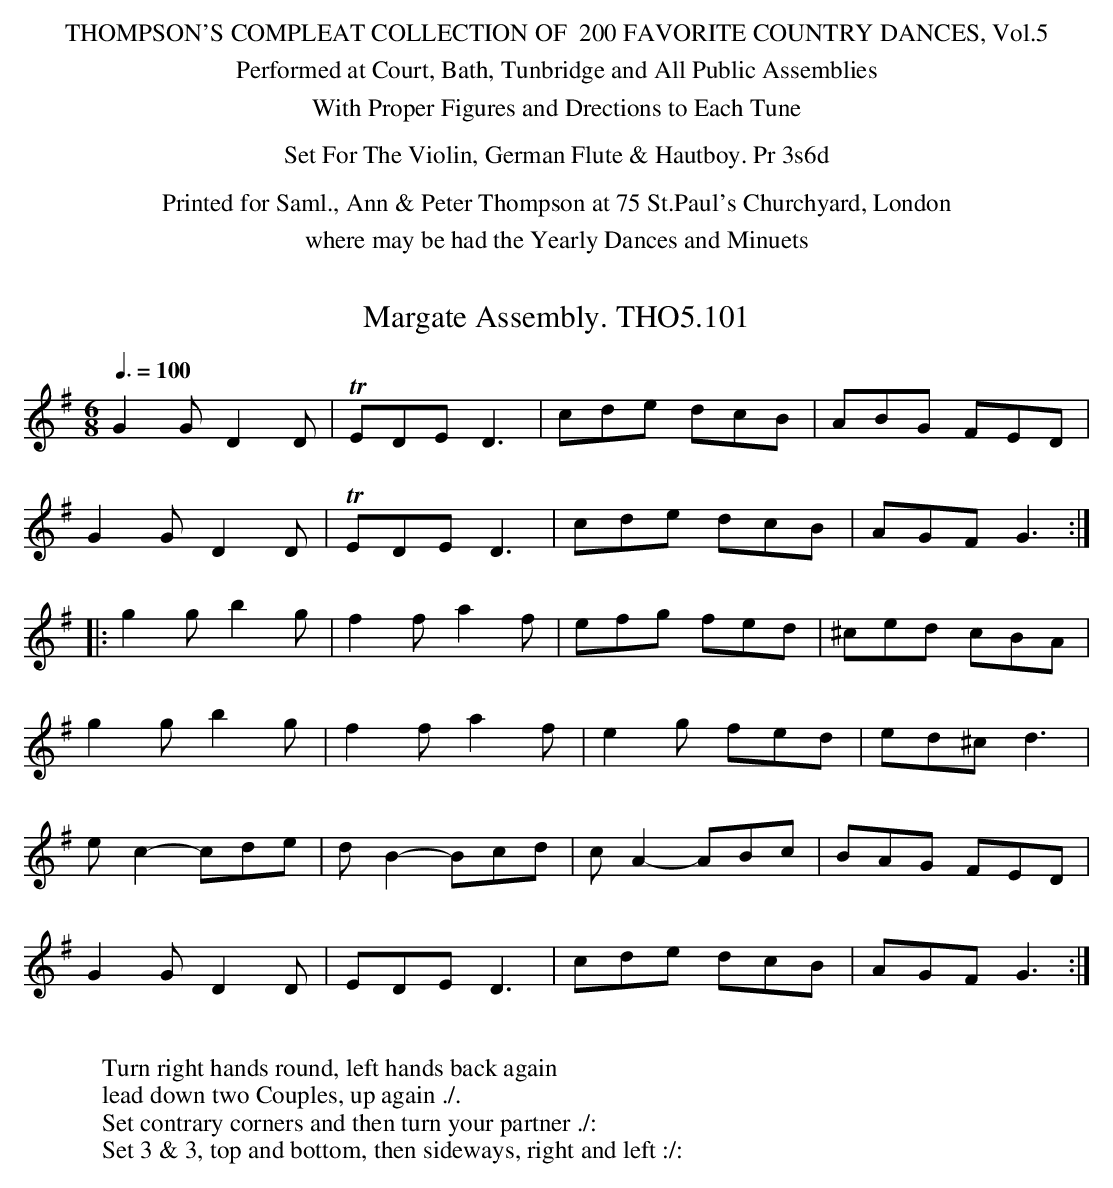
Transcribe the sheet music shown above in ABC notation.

X:1
T:Margate Assembly. THO5.101
M:6/8
L:1/8
Q:3/8=100
K:G
G2 G D2D|TEDE D3|cde dcB|ABG FED|
G2G D2D|TEDE D3|cde dcB|AGF G3:|
|:g2g b2g|f2f a2f|efg fed|^ced cBA|
g2g b2g|f2f a2f|e2g fed|ed^c d3|
ec2-cde|dB2- Bcd|cA2- ABc|BAG FED|
G2G D2D|EDE D3|cde dcB|AGF G3:|
W:
W:Turn right hands round, left hands back again
W:lead down two Couples, up again ./.
W:Set contrary corners and then turn your partner ./:
W:Set 3 & 3, top and bottom, then sideways, right and left :/:
